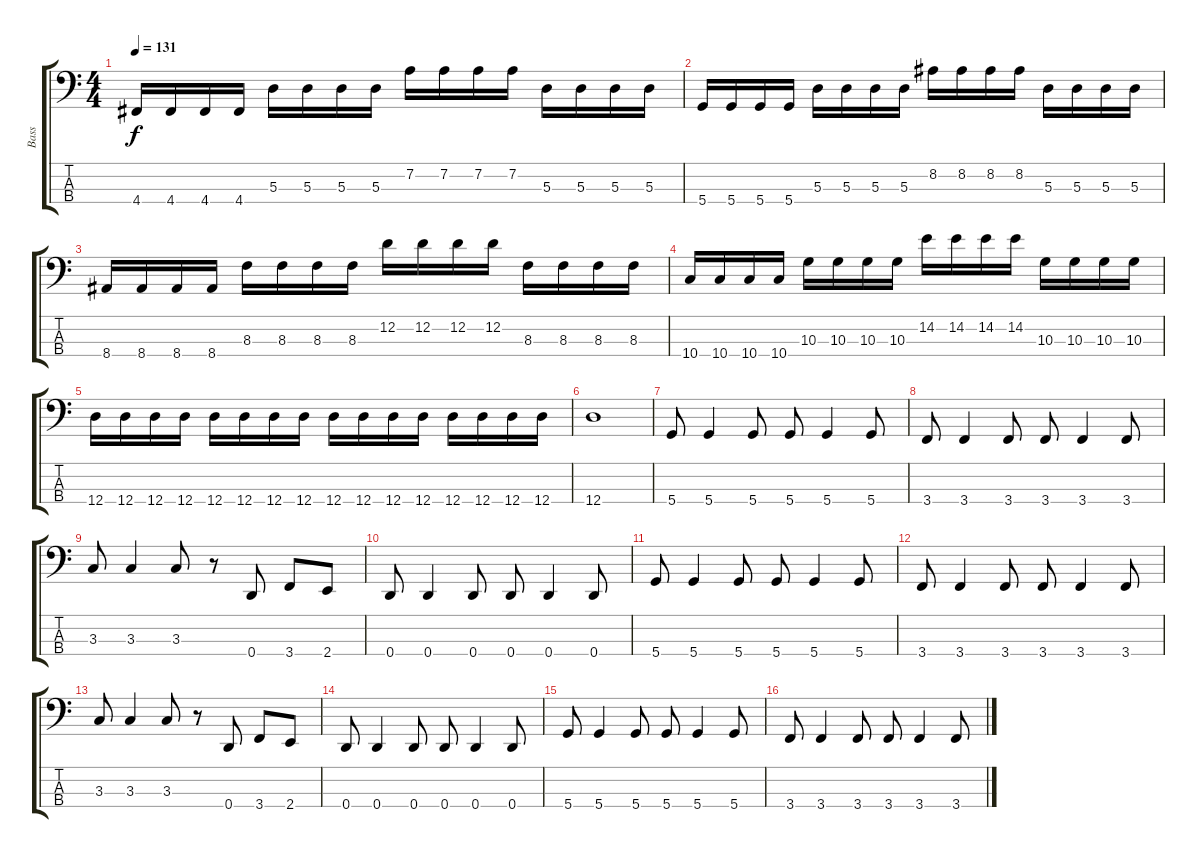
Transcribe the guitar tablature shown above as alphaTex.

\track ("Bass" "Bass") {instrument electricbassfinger}
\staff {score tabs}
\tuning (G2 D2 A1 D1) {hide}
\ts (4 4)
\tempo 131
\clef f4
\ks c
4.4.16{dy f} 4.4.16 4.4.16 4.4.16 5.3.16 5.3.16 5.3.16 5.3.16 7.2.16 7.2.16 7.2.16 7.2.16 5.3.16 5.3.16 5.3.16 5.3.16 |
5.4.16 5.4.16 5.4.16 5.4.16 5.3.16 5.3.16 5.3.16 5.3.16 8.2.16 8.2.16 8.2.16 8.2.16 5.3.16 5.3.16 5.3.16 5.3.16 |
8.4.16 8.4.16 8.4.16 8.4.16 8.3.16 8.3.16 8.3.16 8.3.16 12.2.16 12.2.16 12.2.16 12.2.16 8.3.16 8.3.16 8.3.16 8.3.16 |
10.4.16 10.4.16 10.4.16 10.4.16 10.3.16 10.3.16 10.3.16 10.3.16 14.2.16 14.2.16 14.2.16 14.2.16 10.3.16 10.3.16 10.3.16 10.3.16 |
12.4.16 12.4.16 12.4.16 12.4.16 12.4.16 12.4.16 12.4.16 12.4.16 12.4.16 12.4.16 12.4.16 12.4.16 12.4.16 12.4.16 12.4.16 12.4.16 |
12.4.1 |
5.4.8 5.4.4 5.4.8 5.4.8 5.4.4 5.4.8 |
3.4.8 3.4.4 3.4.8 3.4.8 3.4.4 3.4.8 |
3.3.8 3.3.4 3.3.8 r.8 0.4.8 3.4.8 2.4.8 |
0.4.8 0.4.4 0.4.8 0.4.8 0.4.4 0.4.8 |
5.4.8 5.4.4 5.4.8 5.4.8 5.4.4 5.4.8 |
3.4.8 3.4.4 3.4.8 3.4.8 3.4.4 3.4.8 |
3.3.8 3.3.4 3.3.8 r.8 0.4.8 3.4.8 2.4.8 |
0.4.8 0.4.4 0.4.8 0.4.8 0.4.4 0.4.8 |
5.4.8 5.4.4 5.4.8 5.4.8 5.4.4 5.4.8 |
3.4.8 3.4.4 3.4.8 3.4.8 3.4.4 3.4.8
